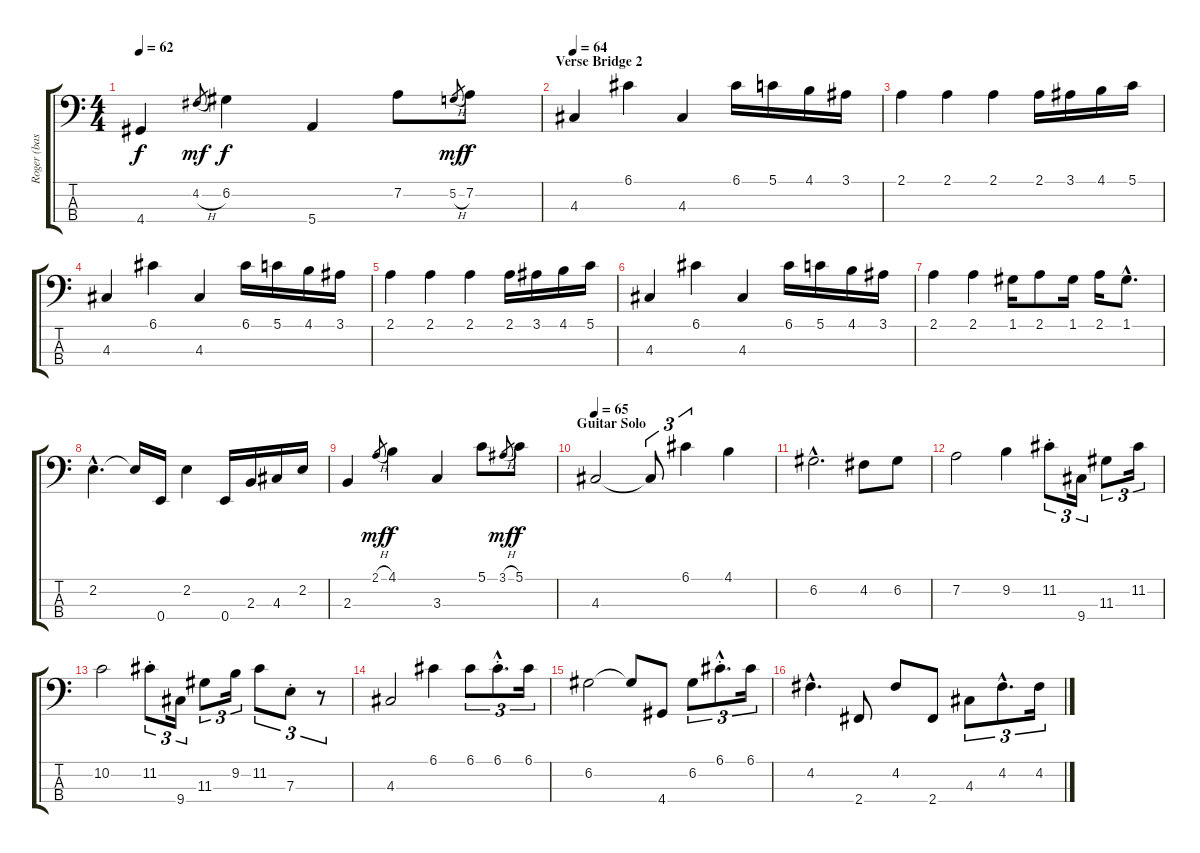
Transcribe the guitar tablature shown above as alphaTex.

\track ("Roger (bass pick)" "Roger (bas") {instrument electricbasspick}
\staff {score tabs}
\tuning (G2 D2 A1 E1) {hide}
\ts (4 4)
\tempo 62
\clef f4
\ks c
4.4.4{dy f} 4.2{h}.8{gr dy mf} 6.2.4{dy f} 5.4.4 7.2.8 5.2{h}.8{gr dy mf} 7.2.8{dy f} |
\section ("" "Verse Bridge 2")
\tempo 64
4.3.4 6.1.4 4.3.4 6.1.16 5.1.16 4.1.16 3.1.16 |
2.1.4 2.1.4 2.1.4 2.1.16 3.1.16 4.1.16 5.1.16 |
4.3.4 6.1.4 4.3.4 6.1.16 5.1.16 4.1.16 3.1.16 |
2.1.4 2.1.4 2.1.4 2.1.16 3.1.16 4.1.16 5.1.16 |
4.3.4 6.1.4 4.3.4 6.1.16 5.1.16 4.1.16 3.1.16 |
2.1.4 2.1.4 1.1.16 2.1.8 1.1.16 2.1.16 1.1{hac}.8{d} |
2.2{hac}.4{d} 2.2{t}.16 0.4.16 2.2.4 0.4.16 2.3.16 4.3.16 2.2.16 |
2.3.4 2.1{h}.8{gr dy mf} 4.1.4{dy f} 3.3.4 5.1.8 3.1{h}.8{gr dy mf} 5.1.8{dy f} |
\section ("" "Guitar Solo")
\tempo 65
4.3.2 4.3{t}.8{tu (3 2)} 6.1.4{tu (3 2)} 4.1.4 |
6.2{hac}.2{d} 4.2.8 6.2.8 |
7.2.2 9.2.4 11.2{st}.8{tu (3 2)} 9.4.16{tu (3 2)} 11.3.8{tu (3 2)} 11.2.16{tu (3 2)} |
10.2.2 11.2{st}.8{tu (3 2)} 9.4.16{tu (3 2)} 11.3.8{tu (3 2)} 9.2.16{tu (3 2)} 11.2.8{tu (3 2)} 7.3{st}.8{tu (3 2)} r.8{tu (3 2)} |
4.3.2 6.1.4 6.1.8{tu (3 2)} 6.1{hac st}.8{d tu (3 2)} 6.1.16{tu (3 2)} |
6.2.2 6.2{t}.8 4.4.8 6.2.8{tu (3 2)} 6.1{hac st}.8{d tu (3 2)} 6.1.16{tu (3 2)} |
4.2{hac}.4{d} 2.4.8 4.2.8 2.4.8 4.3.8{tu (3 2)} 4.2{hac}.8{d tu (3 2)} 4.2.16{tu (3 2)}
